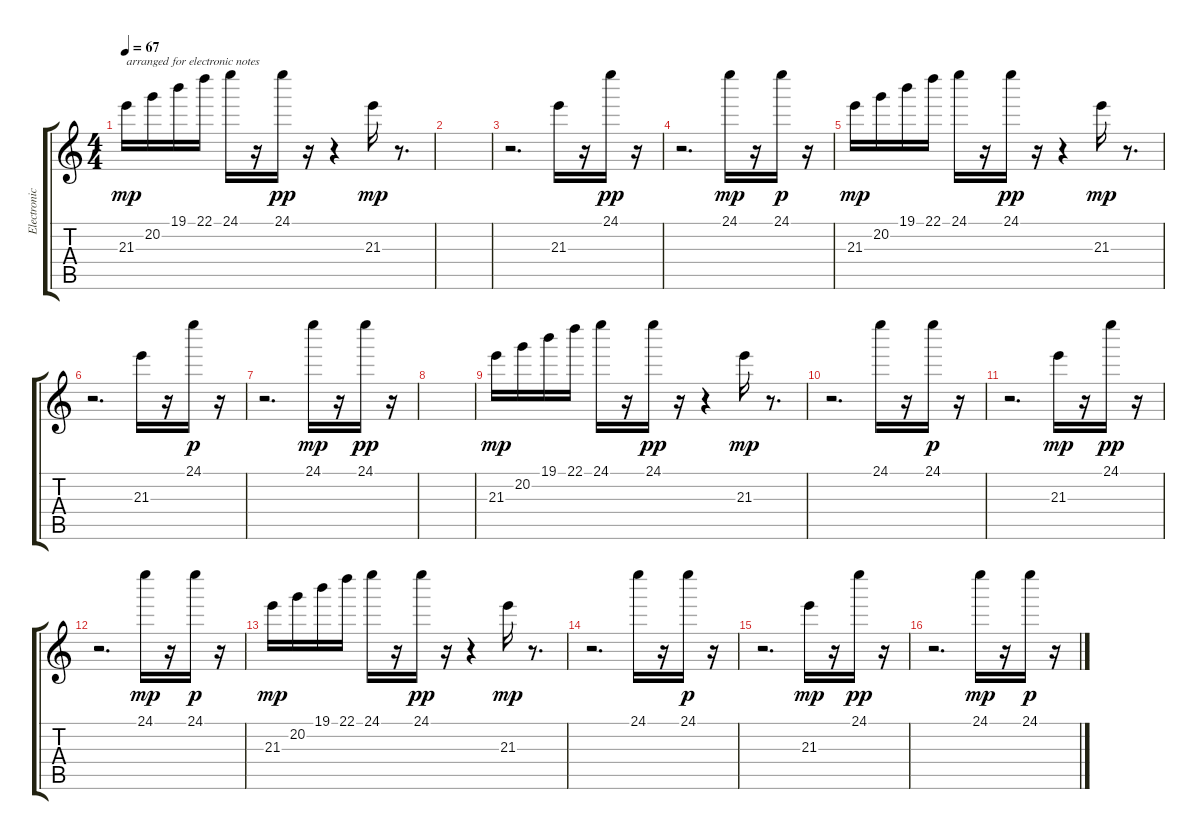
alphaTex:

\track ("Electronica" "Electronic") {instrument electricguitarclean}
\staff {score tabs}
\tuning (E4 B3 G3 D3 A2 E2) {hide}
\ts (4 4)
\tempo 67
\clef g2
\ks c
21.3.16{txt "arranged for electronic notes" dy mp instrument electricguitarclean} 20.2.16 19.1.16 22.1.16 24.1.16 r.16 24.1.16{dy pp} r.16 r.4 21.3.16{dy mp} r.8{d} |
|
r.2{d} 21.3.16 r.16 24.1.16{dy pp} r.16 |
r.2{d} 24.1.16{dy mp} r.16 24.1.16{dy p} r.16 |
21.3.16{dy mp} 20.2.16 19.1.16 22.1.16 24.1.16 r.16 24.1.16{dy pp} r.16 r.4 21.3.16{dy mp} r.8{d} |
r.2{d} 21.3.16 r.16 24.1.16{dy p} r.16 |
r.2{d} 24.1.16{dy mp} r.16 24.1.16{dy pp} r.16 |
|
21.3.16{dy mp} 20.2.16 19.1.16 22.1.16 24.1.16 r.16 24.1.16{dy pp} r.16 r.4 21.3.16{dy mp} r.8{d} |
r.2{d} 24.1.16 r.16 24.1.16{dy p} r.16 |
r.2{d} 21.3.16{dy mp} r.16 24.1.16{dy pp} r.16 |
r.2{d} 24.1.16{dy mp} r.16 24.1.16{dy p} r.16 |
21.3.16{dy mp} 20.2.16 19.1.16 22.1.16 24.1.16 r.16 24.1.16{dy pp} r.16 r.4 21.3.16{dy mp} r.8{d} |
r.2{d} 24.1.16 r.16 24.1.16{dy p} r.16 |
r.2{d} 21.3.16{dy mp} r.16 24.1.16{dy pp} r.16 |
r.2{d} 24.1.16{dy mp} r.16 24.1.16{dy p} r.16
